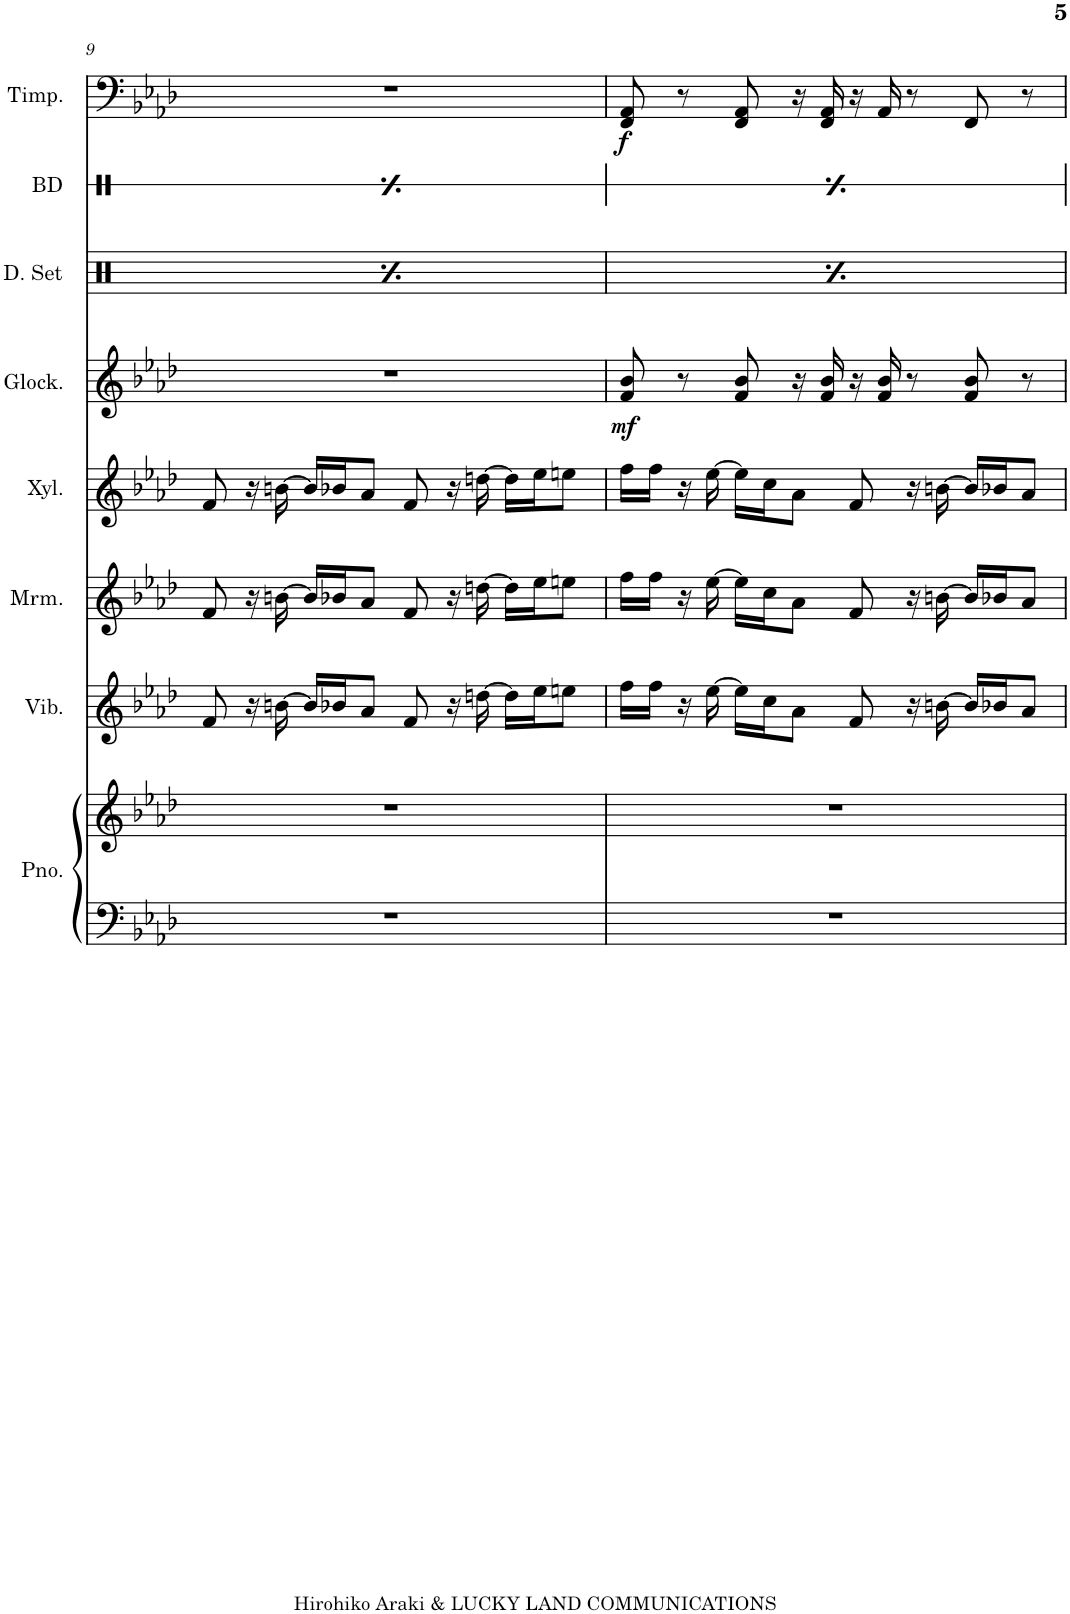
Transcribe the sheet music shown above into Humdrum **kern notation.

**kern	**kern	**kern	**kern	**kern	**kern	**dynam	**kern	**dynam	**kern	**dynam	**kern	**dynam
*part8	*part8	*part7	*part6	*part5	*part4	*part4	*part3	*part3	*part2	*part2	*part1	*part1
*staff9	*staff8	*staff7	*staff6	*staff5	*staff4	*staff4	*staff3	*staff3	*staff2	*staff2	*staff1	*staff1
*I"Piano	*	*I"Vibraphone	*I"Marimba	*I"Xylophone	*I"Glockenspiel	*	*I"Drumset	*	*I"Bass Drum	*	*I"Timpani	*
*I'Pno.	*	*I'Vib.	*I'Mrm.	*I'Xyl.	*I'Glock.	*	*I'D. Set	*	*I'BD	*	*I'Timp.	*
!!LO:PB:g=z
*clefF4	*clefG2	*clefG2	*clefG2	*clefG2	*clefG2	*	*clefX	*	*clefX	*	*clefF4	*
*	*	*	*	*Trd-7c-12	*Trd-14c-24	*	*	*	*	*	*	*
*k[b-e-a-d-]	*k[b-e-a-d-]	*k[b-e-a-d-]	*k[b-e-a-d-]	*k[b-e-a-d-]	*k[b-e-a-d-]	*	*k[]	*	*k[]	*	*k[b-e-a-d-]	*
*M4/4	*M4/4	*M4/4	*M4/4	*M4/4	*M4/4	*	*M4/4	*	*M4/4	*	*M4/4	*
=9	=9	=9	=9	=9	=9	=9	=9	=9	=9	=9	=9	=9
!	!	!	!	!	!	!	!	!	!	!LO:DY:b	!	!
1r	1r	8f/	8f/	8f/	1r	.	8r	.	8Re/L	f	1r	.
.	.	.	.	.	.	.	8qRa/	.	.	.	.	.
!	!	!	!	!	!	!	!	!LO:DY:b	!	!	!	!
.	.	16r	16r	16r	.	.	8Ra/L	f	8Re/	.	.	.
.	.	[16bn\	[16bn\	[16bn\	.	.	.	.	.	.	.	.
.	.	.	.	.	.	.	8qRa/	.	.	.	.	.
.	.	16b/LL]	16b/LL]	16b/LL]	.	.	8Ra/J	.	8Re/	.	.	.
.	.	16b-X/J	16b-X/J	16b-X/J	.	.	.	.	.	.	.	.
.	.	8a-/J	8a-/J	8a-/J	.	.	8r	.	8Re/J	.	.	.
.	.	8f/	8f/	8f/	.	.	16Ra/	.	16Re\	.	.	.
.	.	.	.	.	.	.	16r	.	16r	.	.	.
.	.	16r	16r	16r	.	.	16r	.	16r	.	.	.
.	.	[16ddn\	[16ddn\	[16ddn\	.	.	16Ra/	.	16Re\	.	.	.
.	.	16dd\LL]	16dd\LL]	16dd\LL]	.	.	8r	.	8r	.	.	.
.	.	16ee-\J	16ee-\J	16ee-\J	.	.	.	.	.	.	.	.
.	.	8een\J	8een\J	8een\J	.	.	8Ra/	.	8Re\	.	.	.
=10	=10	=10	=10	=10	=10	=10	=10	=10	=10	=10	=10	=10
!	!	!	!	!	!	!LO:DY:b	!	!	!	!LO:DY:b	!	!LO:DY:b
1r	1r	16ff\LL	16ff\LL	16ff\LL	8f/ 8b-/	mf	8r	.	8Re/L	f	8FF/ 8AA-/	f
.	.	16ff\JJ	16ff\JJ	16ff\JJ	.	.	.	.	.	.	.	.
.	.	.	.	.	.	.	8qRa/	.	.	.	.	.
!	!	!	!	!	!	!	!	!LO:DY:b	!	!	!	!
.	.	16r	16r	16r	8r	.	8Ra/L	f	8Re/	.	8r	.
.	.	[16ee-\	[16ee-\	[16ee-\	.	.	.	.	.	.	.	.
.	.	.	.	.	.	.	8qRa/	.	.	.	.	.
.	.	16ee-\LL]	16ee-\LL]	16ee-\LL]	8f/ 8b-/	.	8Ra/J	.	8Re/	.	8FF/ 8AA-/	.
.	.	16cc\J	16cc\J	16cc\J	.	.	.	.	.	.	.	.
.	.	8a-\J	8a-\J	8a-\J	16r	.	8r	.	8Re/J	.	16r	.
.	.	.	.	.	16f/ 16b-/	.	.	.	.	.	16FF/ 16AA-/	.
.	.	8f/	8f/	8f/	16r	.	16Ra/	.	16Re\	.	16r	.
.	.	.	.	.	16f/ 16b-/	.	16r	.	16r	.	16AA-/	.
.	.	16r	16r	16r	8r	.	16r	.	16r	.	8r	.
.	.	[16bn\	[16bn\	[16bn\	.	.	16Ra/	.	16Re\	.	.	.
.	.	16b/LL]	16b/LL]	16b/LL]	8f/ 8b-/	.	8r	.	8r	.	8FF/	.
.	.	16b-X/J	16b-X/J	16b-X/J	.	.	.	.	.	.	.	.
.	.	8a-/J	8a-/J	8a-/J	8r	.	8Ra/	.	8Re\	.	8r	.
=	=	=	=	=	=	=	=	=	=	=	=	=
*-	*-	*-	*-	*-	*-	*-	*-	*-	*-	*-	*-	*-
